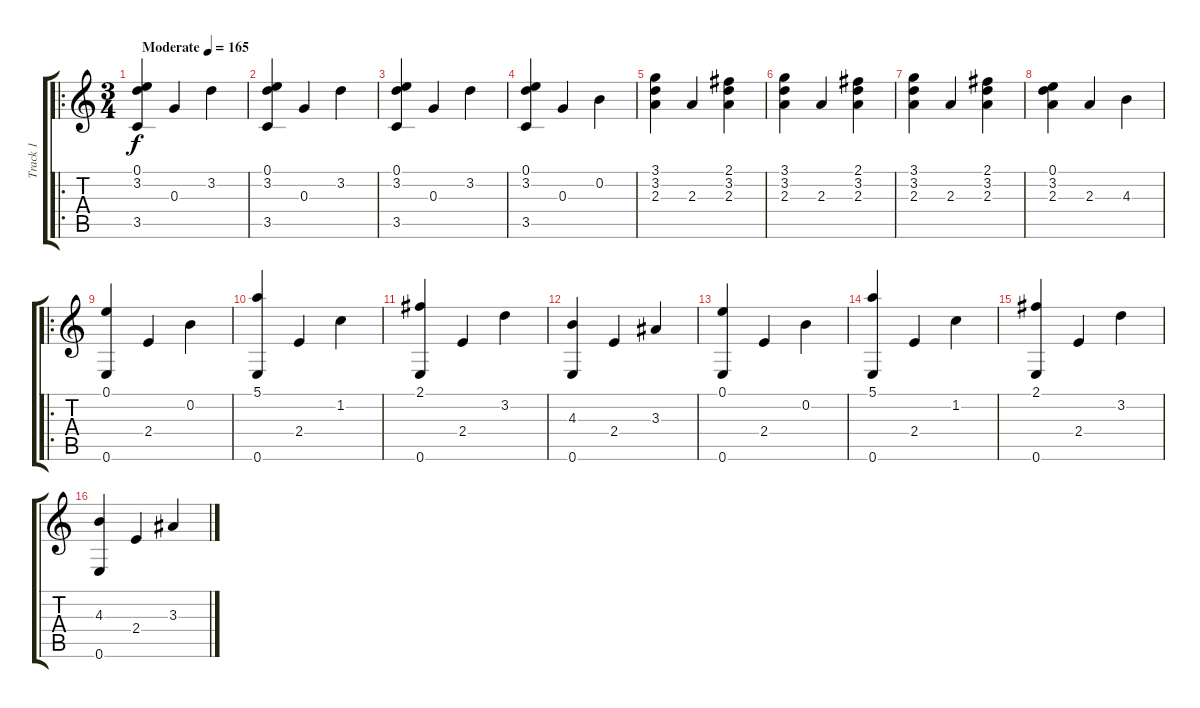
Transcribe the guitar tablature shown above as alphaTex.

\track ("Track 1" "Track 1") {instrument electricguitarjazz}
\staff {score tabs}
\tuning (E4 B3 G3 D3 A2 E2) {hide}
\ro
\ts (3 4)
\tempo (165 "Moderate")
\clef g2
\ks c
(0.1 3.2 3.5).4{dy f instrument electricguitarjazz} 0.3.4 3.2.4 |
(0.1 3.2 3.5).4 0.3.4 3.2.4 |
(0.1 3.2 3.5).4 0.3.4 3.2.4 |
(0.1 3.2 3.5).4 0.3.4 0.2.4 |
(3.1 3.2 2.3).4 2.3.4 (2.1 3.2 2.3).4 |
(3.1 3.2 2.3).4 2.3.4 (2.1 3.2 2.3).4 |
(3.1 3.2 2.3).4 2.3.4 (2.1 3.2 2.3).4 |
(0.1 3.2 2.3).4 2.3.4 4.3.4 |
\ro
(0.1 0.6).4 2.4.4 0.2.4 |
(5.1 0.6).4 2.4.4 1.2.4 |
(2.1 0.6).4 2.4.4 3.2.4 |
(4.3 0.6).4 2.4.4 3.3.4 |
(0.1 0.6).4 2.4.4 0.2.4 |
(5.1 0.6).4 2.4.4 1.2.4 |
(2.1 0.6).4 2.4.4 3.2.4 |
(4.3 0.6).4 2.4.4 3.3.4
